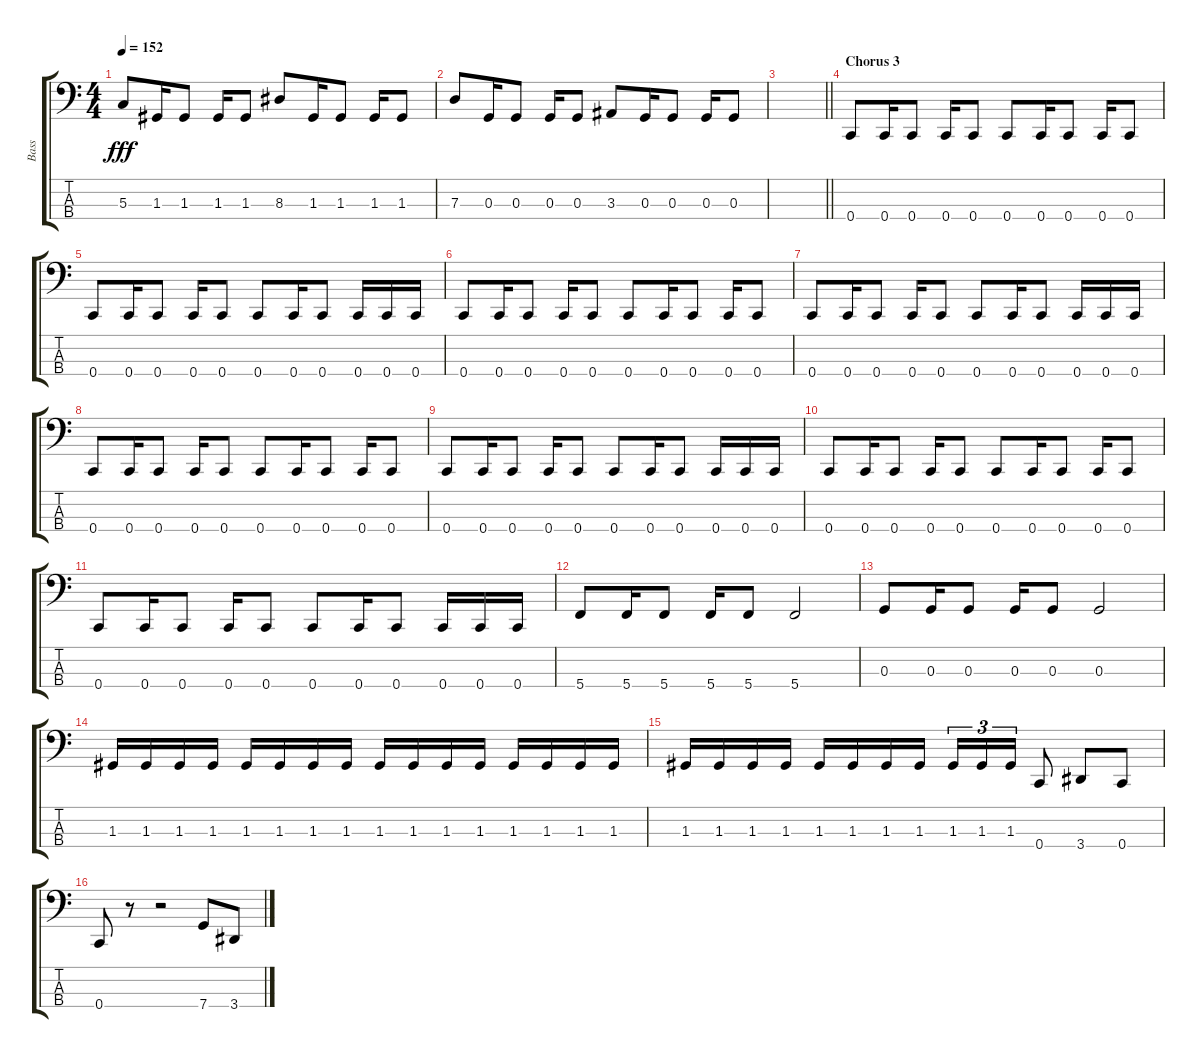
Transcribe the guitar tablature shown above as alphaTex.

\track ("Bass" "Bass") {instrument electricbassfinger}
\staff {score tabs}
\tuning (F2 C2 G1 C1) {hide}
\ts (4 4)
\tempo 152
\clef f4
\ks c
5.3.8{dy fff} 1.3.16 1.3.8 1.3.16 1.3.8 8.3.8 1.3.16 1.3.8 1.3.16 1.3.8 |
7.3.8 0.3.16 0.3.8 0.3.16 0.3.8 3.3.8 0.3.16 0.3.8 0.3.16 0.3.8 |
\barLineRight lightlight
|
\section ("" "Chorus 3")
0.4.8 0.4.16 0.4.8 0.4.16 0.4.8 0.4.8 0.4.16 0.4.8 0.4.16 0.4.8 |
0.4.8 0.4.16 0.4.8 0.4.16 0.4.8 0.4.8 0.4.16 0.4.8 0.4.16 0.4.16 0.4.16 |
0.4.8 0.4.16 0.4.8 0.4.16 0.4.8 0.4.8 0.4.16 0.4.8 0.4.16 0.4.8 |
0.4.8 0.4.16 0.4.8 0.4.16 0.4.8 0.4.8 0.4.16 0.4.8 0.4.16 0.4.16 0.4.16 |
0.4.8 0.4.16 0.4.8 0.4.16 0.4.8 0.4.8 0.4.16 0.4.8 0.4.16 0.4.8 |
0.4.8 0.4.16 0.4.8 0.4.16 0.4.8 0.4.8 0.4.16 0.4.8 0.4.16 0.4.16 0.4.16 |
0.4.8 0.4.16 0.4.8 0.4.16 0.4.8 0.4.8 0.4.16 0.4.8 0.4.16 0.4.8 |
0.4.8 0.4.16 0.4.8 0.4.16 0.4.8 0.4.8 0.4.16 0.4.8 0.4.16 0.4.16 0.4.16 |
5.4.8 5.4.16 5.4.8 5.4.16 5.4.8 5.4.2 |
0.3.8 0.3.16 0.3.8 0.3.16 0.3.8 0.3.2 |
1.3.16 1.3.16 1.3.16 1.3.16 1.3.16 1.3.16 1.3.16 1.3.16 1.3.16 1.3.16 1.3.16 1.3.16 1.3.16 1.3.16 1.3.16 1.3.16 |
1.3.16 1.3.16 1.3.16 1.3.16 1.3.16 1.3.16 1.3.16 1.3.16 1.3.16{tu (3 2)} 1.3.16{tu (3 2)} 1.3.16{tu (3 2)} 0.4.8 3.4.8 0.4.8 |
0.4.8 r.8 r.2 7.4.8 3.4.8
